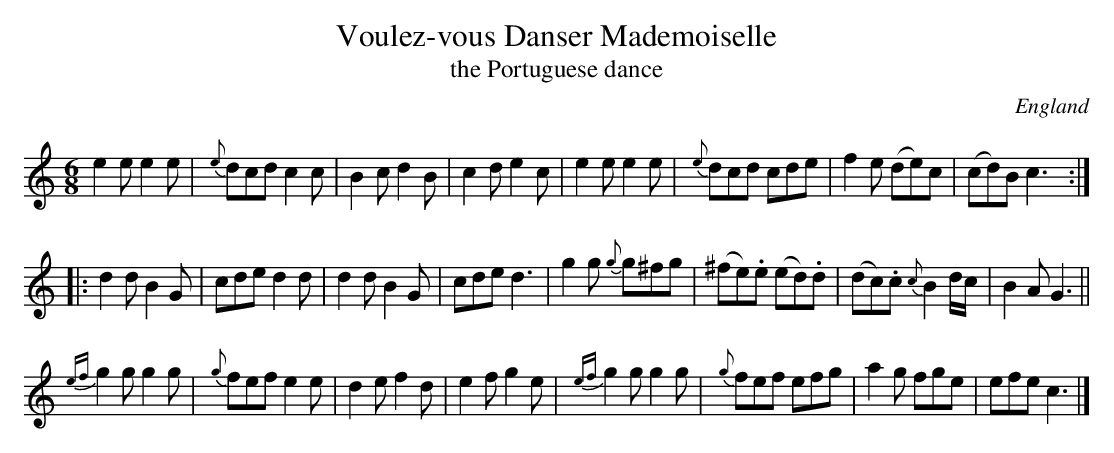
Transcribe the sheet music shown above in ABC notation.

X:1
T:Voulez-vous Danser Mademoiselle
T:the Portuguese dance
L:1/8
M:6/8
O:England
K:C major
e2e e2e | {e}dcd c2c | B2c d2B | c2d e2c |\
e2e e2e | {e}dcd cde | f2e (de)c | (cd)B c3 ::
d2d    B2G  |   cde    d2d   | d2d        B2G   | cde d3 |\
g2g {g}g^fg | (^fe).e (ed).d | (dc).c {c}B2d/c/ | B2A G3 ||
{ef}g2g g2g | {g}fef e2e | d2e f2d | e2f g2e |\
{ef}g2g g2g | {g}fef efg | a2g fge | efe c3 |]
